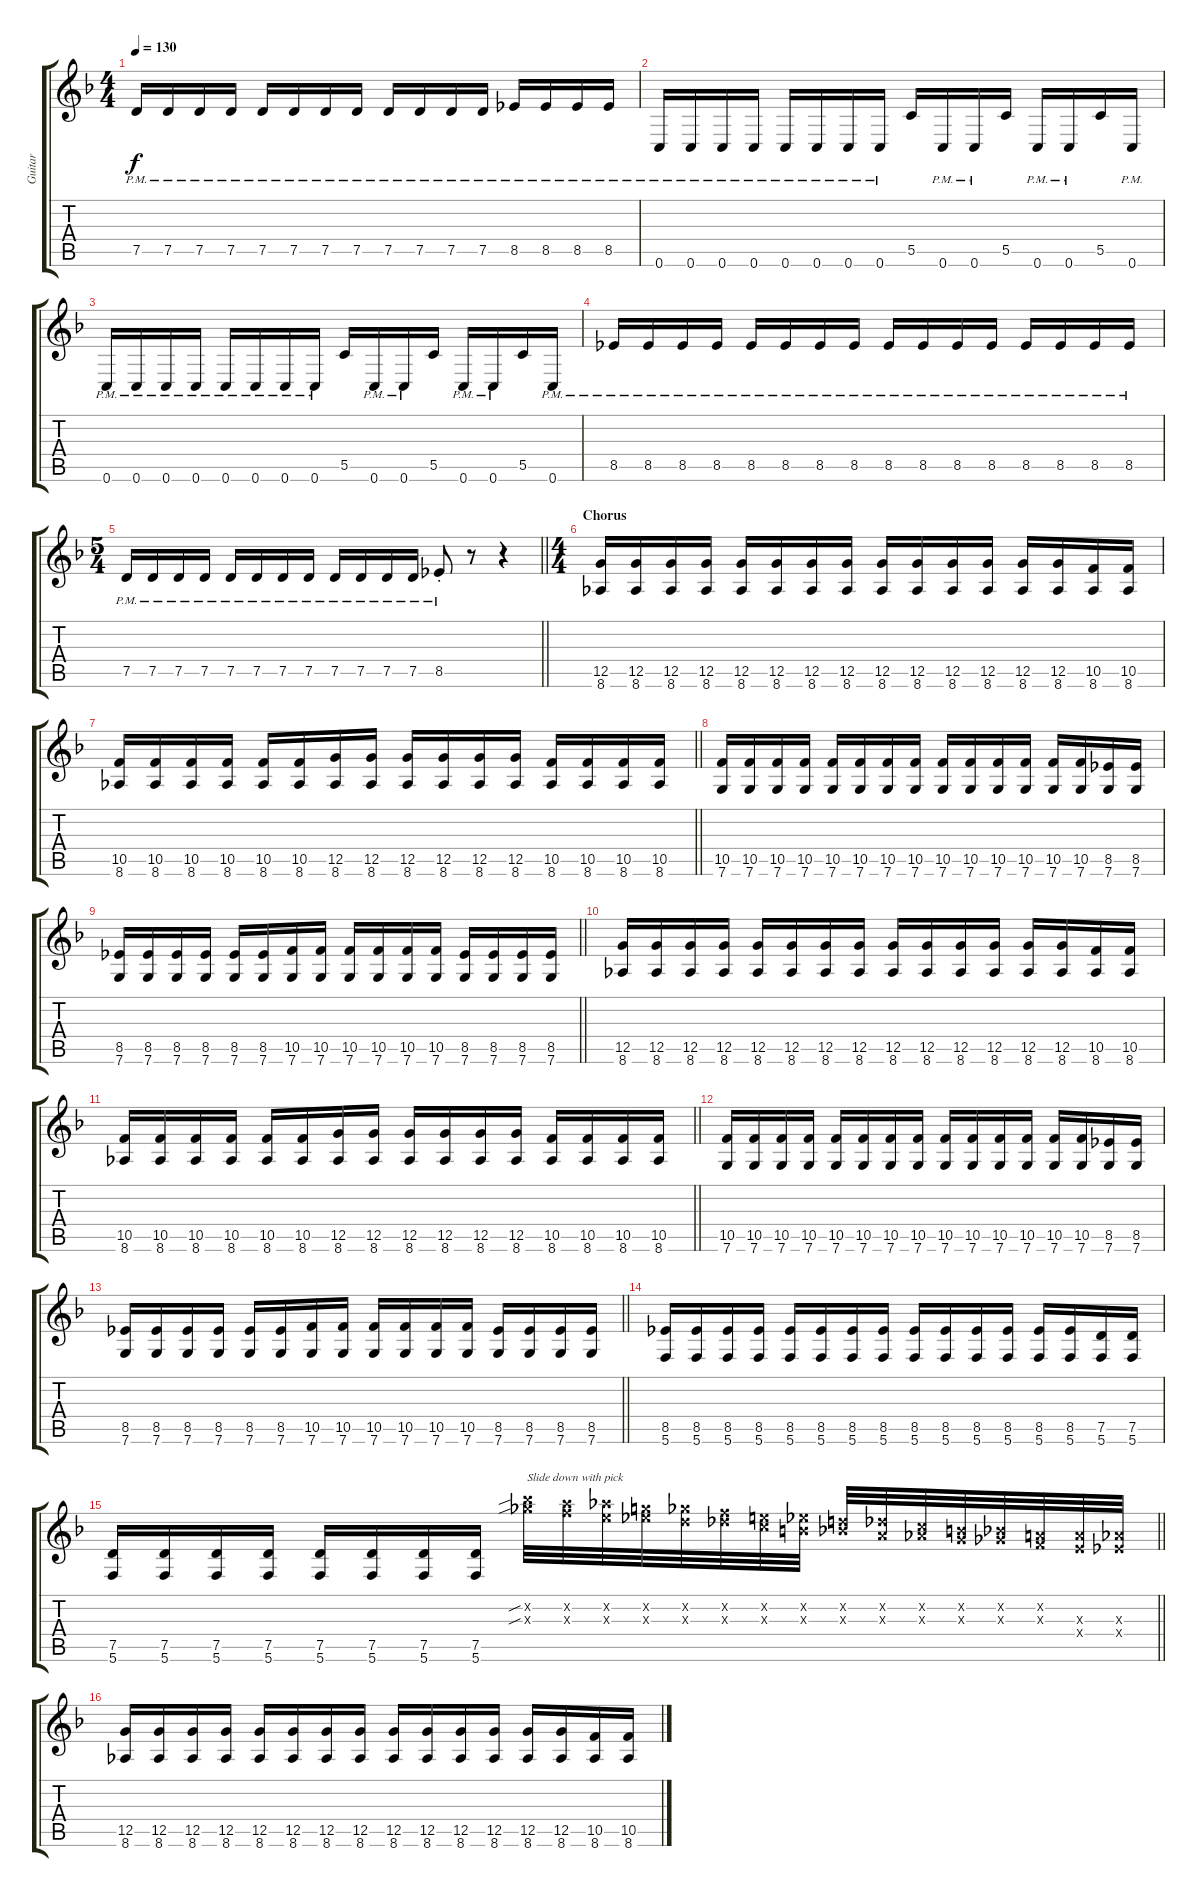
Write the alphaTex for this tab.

\track ("Guitar" "Guitar") {instrument distortionguitar}
\staff {score tabs}
\tuning (D4 A3 F3 C3 G2 C2) {hide}
\ts (4 4)
\tempo 130
\clef g2
\ks f
7.5{pm}.16{dy f} 7.5{pm}.16 7.5{pm}.16 7.5{pm}.16 7.5{pm}.16 7.5{pm}.16 7.5{pm}.16 7.5{pm}.16 7.5{pm}.16 7.5{pm}.16 7.5{pm}.16 7.5{pm}.16 8.5{pm}.16 8.5{pm}.16 8.5{pm}.16 8.5{pm}.16 |
0.6{pm}.16 0.6{pm}.16 0.6{pm}.16 0.6{pm}.16 0.6{pm}.16 0.6{pm}.16 0.6{pm}.16 0.6{pm}.16 5.5.16 0.6{pm}.16 0.6{pm}.16 5.5.16 0.6{pm}.16 0.6{pm}.16 5.5.16 0.6{pm}.16 |
0.6{pm}.16 0.6{pm}.16 0.6{pm}.16 0.6{pm}.16 0.6{pm}.16 0.6{pm}.16 0.6{pm}.16 0.6{pm}.16 5.5.16 0.6{pm}.16 0.6{pm}.16 5.5.16 0.6{pm}.16 0.6{pm}.16 5.5.16 0.6{pm}.16 |
8.5{pm}.16 8.5{pm}.16 8.5{pm}.16 8.5{pm}.16 8.5{pm}.16 8.5{pm}.16 8.5{pm}.16 8.5{pm}.16 8.5{pm}.16 8.5{pm}.16 8.5{pm}.16 8.5{pm}.16 8.5{pm}.16 8.5{pm}.16 8.5{pm}.16 8.5{pm}.16 |
\ts (5 4)
\barLineRight lightlight
7.5{pm}.16 7.5{pm}.16 7.5{pm}.16 7.5{pm}.16 7.5{pm}.16 7.5{pm}.16 7.5{pm}.16 7.5{pm}.16 7.5{pm}.16 7.5{pm}.16 7.5{pm}.16 7.5{pm}.16 8.5{pm st}.8 r.8 r.4 |
\ts (4 4)
\section ("" "Chorus")
(12.5 8.6).16 (12.5 8.6).16 (12.5 8.6).16 (12.5 8.6).16 (12.5 8.6).16 (12.5 8.6).16 (12.5 8.6).16 (12.5 8.6).16 (12.5 8.6).16 (12.5 8.6).16 (12.5 8.6).16 (12.5 8.6).16 (12.5 8.6).16 (12.5 8.6).16 (10.5 8.6).16 (10.5 8.6).16 |
\barLineRight lightlight
(10.5 8.6).16 (10.5 8.6).16 (10.5 8.6).16 (10.5 8.6).16 (10.5 8.6).16 (10.5 8.6).16 (12.5 8.6).16 (12.5 8.6).16 (12.5 8.6).16 (12.5 8.6).16 (12.5 8.6).16 (12.5 8.6).16 (10.5 8.6).16 (10.5 8.6).16 (10.5 8.6).16 (10.5 8.6).16 |
(10.5 7.6).16 (10.5 7.6).16 (10.5 7.6).16 (10.5 7.6).16 (10.5 7.6).16 (10.5 7.6).16 (10.5 7.6).16 (10.5 7.6).16 (10.5 7.6).16 (10.5 7.6).16 (10.5 7.6).16 (10.5 7.6).16 (10.5 7.6).16 (10.5 7.6).16 (8.5 7.6).16 (8.5 7.6).16 |
\barLineRight lightlight
(8.5 7.6).16 (8.5 7.6).16 (8.5 7.6).16 (8.5 7.6).16 (8.5 7.6).16 (8.5 7.6).16 (10.5 7.6).16 (10.5 7.6).16 (10.5 7.6).16 (10.5 7.6).16 (10.5 7.6).16 (10.5 7.6).16 (8.5 7.6).16 (8.5 7.6).16 (8.5 7.6).16 (8.5 7.6).16 |
(12.5 8.6).16 (12.5 8.6).16 (12.5 8.6).16 (12.5 8.6).16 (12.5 8.6).16 (12.5 8.6).16 (12.5 8.6).16 (12.5 8.6).16 (12.5 8.6).16 (12.5 8.6).16 (12.5 8.6).16 (12.5 8.6).16 (12.5 8.6).16 (12.5 8.6).16 (10.5 8.6).16 (10.5 8.6).16 |
\barLineRight lightlight
(10.5 8.6).16 (10.5 8.6).16 (10.5 8.6).16 (10.5 8.6).16 (10.5 8.6).16 (10.5 8.6).16 (12.5 8.6).16 (12.5 8.6).16 (12.5 8.6).16 (12.5 8.6).16 (12.5 8.6).16 (12.5 8.6).16 (10.5 8.6).16 (10.5 8.6).16 (10.5 8.6).16 (10.5 8.6).16 |
(10.5 7.6).16 (10.5 7.6).16 (10.5 7.6).16 (10.5 7.6).16 (10.5 7.6).16 (10.5 7.6).16 (10.5 7.6).16 (10.5 7.6).16 (10.5 7.6).16 (10.5 7.6).16 (10.5 7.6).16 (10.5 7.6).16 (10.5 7.6).16 (10.5 7.6).16 (8.5 7.6).16 (8.5 7.6).16 |
\barLineRight lightlight
(8.5 7.6).16 (8.5 7.6).16 (8.5 7.6).16 (8.5 7.6).16 (8.5 7.6).16 (8.5 7.6).16 (10.5 7.6).16 (10.5 7.6).16 (10.5 7.6).16 (10.5 7.6).16 (10.5 7.6).16 (10.5 7.6).16 (8.5 7.6).16 (8.5 7.6).16 (8.5 7.6).16 (8.5 7.6).16 |
(8.5 5.6).16 (8.5 5.6).16 (8.5 5.6).16 (8.5 5.6).16 (8.5 5.6).16 (8.5 5.6).16 (8.5 5.6).16 (8.5 5.6).16 (8.5 5.6).16 (8.5 5.6).16 (8.5 5.6).16 (8.5 5.6).16 (8.5 5.6).16 (8.5 5.6).16 (7.5 5.6).16 (7.5 5.6).16 |
\barLineRight lightlight
(7.5 5.6).16 (7.5 5.6).16 (7.5 5.6).16 (7.5 5.6).16 (7.5 5.6).16 (7.5 5.6).16 (7.5 5.6).16 (7.5 5.6).16 (13.2{sib x} 13.3{sib x}).32{txt "Slide down with pick"} (12.2{x} 12.3{x}).32 (11.2{x} 11.3{x}).32 (10.2{x} 10.3{x}).32 (9.2{x} 9.3{x}).32 (8.2{x} 8.3{x}).32 (7.2{x} 7.3{x}).32 (6.2{x} 6.3{x}).32 (5.2{x} 5.3{x}).32 (4.2{x} 4.3{x}).32 (3.2{x} 3.3{x}).32 (2.2{x} 2.3{x}).32 (1.2{x} 1.3{x}).32 (0.2{x} 0.3{x}).32 (4.3{x} 4.4{x}).32 (3.3{x} 3.4{x}).32 |
(12.5 8.6).16 (12.5 8.6).16 (12.5 8.6).16 (12.5 8.6).16 (12.5 8.6).16 (12.5 8.6).16 (12.5 8.6).16 (12.5 8.6).16 (12.5 8.6).16 (12.5 8.6).16 (12.5 8.6).16 (12.5 8.6).16 (12.5 8.6).16 (12.5 8.6).16 (10.5 8.6).16 (10.5 8.6).16
